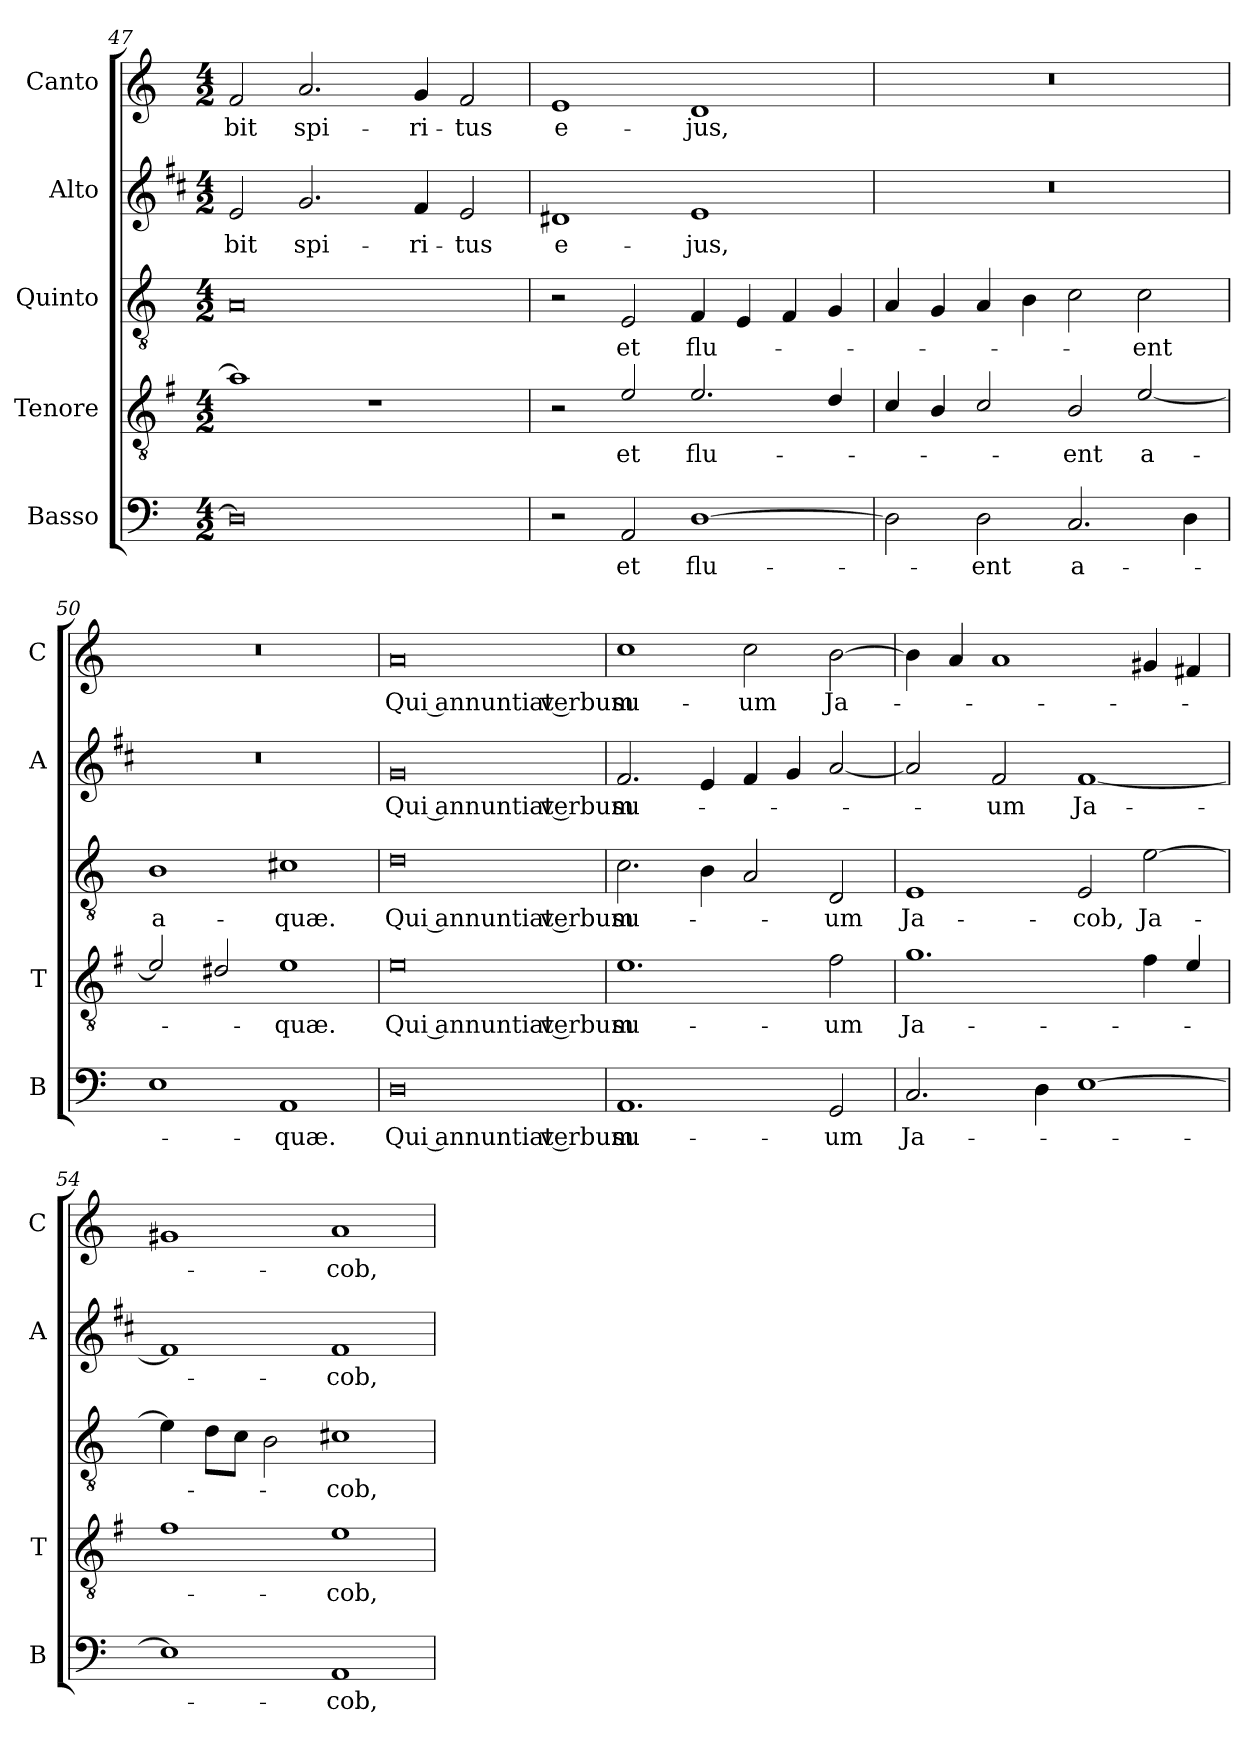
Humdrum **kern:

**kern	**text	**kern	**text	**kern	**text	**kern	**text	**kern	**text
*part5	*part5	*part4	*part4	*part3	*part3	*part2	*part2	*part1	*part1
*staff5	*staff5	*staff4	*staff4	*staff3	*staff3	*staff2	*staff2	*staff1	*staff1
*I"Basso	*	*I"Tenore	*	*I"Quinto	*	*I"Alto	*	*I"Canto	*
*I'B	*	*I'T	*	*	*	*I'A	*	*I'C	*
*clefF4	*	*clefGv2	*	*clefGv2	*	*clefG2	*	*clefG2	*
*	*	*ITrd4c7	*	*	*	*ITrd1c2	*	*	*
*k[]	*	*k[]	*	*k[]	*	*k[]	*	*k[]	*
*C:	*	*C:	*	*C:	*	*C:	*	*C:	*
*M4/2	*	*M4/2	*	*M4/2	*	*M4/2	*	*M4/2	*
=47	=47	=47	=47	=47	=47	=47	=47	=47	=47
!	!	!	!	!	!	!	!LO:LY:b	!	!LO:LY:b
0D]	.	1d]	.	0A	.	2d/	-bit	2f/	-bit
!	!	!	!	!	!	!	!LO:LY:b	!	!LO:LY:b
.	.	.	.	.	.	2.f/	spi-	2.a/	spi-
.	.	1r	.	.	.	.	.	.	.
!	!	!	!	!	!	!	!LO:LY:b	!	!LO:LY:b
.	.	.	.	.	.	4e/	-ri-	4g/	-ri-
!	!	!	!	!	!	!	!LO:LY:b	!	!LO:LY:b
.	.	.	.	.	.	2d/	-tus	2f/	-tus
!!LO:LB:g=z
=48	=48	=48	=48	=48	=48	=48	=48	=48	=48
!	!	!	!	!	!	!	!LO:LY:b	!	!LO:LY:b
2r	.	2r	.	2r	.	1c#X	e-	1e	e-
!	!LO:LY:b	!	!LO:LY:b	!	!LO:LY:b	!	!	!	!
2AA/	et	2A/	et	2E/	et	.	.	.	.
!	!LO:LY:b	!	!LO:LY:b	!	!LO:LY:b	!	!LO:LY:b	!	!LO:LY:b
[1D	flu-	2.A/	flu-	4F/	flu-	1d	-jus,	1d	-jus,
.	.	.	.	4E/	.	.	.	.	.
.	.	.	.	4F/	.	.	.	.	.
.	.	4G/	.	4G/	.	.	.	.	.
=49	=49	=49	=49	=49	=49	=49	=49	=49	=49
2D\]	.	4F/	.	4A/	.	0r	.	0r	.
.	.	4E/	.	4G/	.	.	.	.	.
!	!LO:LY:b	!	!	!	!	!	!	!	!
2D\	-ent	2F/	.	4A/	.	.	.	.	.
.	.	.	.	4B\	.	.	.	.	.
!	!LO:LY:b	!	!LO:LY:b	!	!	!	!	!	!
2.C/	a-	2E/	-ent	2c\	.	.	.	.	.
!	!	!	!LO:LY:b	!	!LO:LY:b	!	!	!	!
.	.	[2A/	a-	2c\	-ent	.	.	.	.
4D\	.	.	.	.	.	.	.	.	.
=50	=50	=50	=50	=50	=50	=50	=50	=50	=50
!	!	!	!	!	!LO:LY:b	!	!	!	!
1E	.	2A/]	.	1B	a-	0r	.	0r	.
.	.	2G#X/	.	.	.	.	.	.	.
!	!LO:LY:b	!	!LO:LY:b	!	!LO:LY:b	!	!	!	!
1AA	-quæ.	1A	-quæ.	1c#X	-quæ.	.	.	.	.
=51	=51	=51	=51	=51	=51	=51	=51	=51	=51
!	!LO:LY:b	!	!LO:LY:b	!	!LO:LY:b	!	!LO:LY:b	!	!LO:LY:b
0D	Qui annuntiat verbum	0A	Qui annuntiat verbum	0d	Qui annuntiat verbum	0f	Qui annuntiat verbum	0a	Qui annuntiat verbum
=52	=52	=52	=52	=52	=52	=52	=52	=52	=52
!	!LO:LY:b	!	!LO:LY:b	!	!LO:LY:b	!	!LO:LY:b	!	!LO:LY:b
1.AA	su-	1.A	su-	2.c\	su-	2.e/	su-	1cc	su-
.	.	.	.	4B\	.	4d/	.	.	.
!	!	!	!	!	!	!	!	!	!LO:LY:b
.	.	.	.	2A/	.	4e/	.	2cc\	-um
.	.	.	.	.	.	4f/	.	.	.
!	!LO:LY:b	!	!LO:LY:b	!	!LO:LY:b	!	!	!	!LO:LY:b
2GG/	-um	2B\	-um	2D/	-um	[2g/	.	[2b\	Ja-
!!LO:LB:g=z
=53	=53	=53	=53	=53	=53	=53	=53	=53	=53
!	!LO:LY:b	!	!LO:LY:b	!	!LO:LY:b	!	!	!	!
2.C/	Ja-	1.c	Ja-	1E	Ja-	2g/]	.	4b\]	.
.	.	.	.	.	.	.	.	4a/	.
!	!	!	!	!	!	!	!LO:LY:b	!	!
.	.	.	.	.	.	2e/	-um	1a	.
4D\	.	.	.	.	.	.	.	.	.
!	!	!	!	!	!LO:LY:b	!	!LO:LY:b	!	!
[1E	.	.	.	2E/	-cob,	[1e	Ja-	.	.
!	!	!	!	!	!LO:LY:b	!	!	!	!
.	.	4B\	.	[2e\	Ja-	.	.	4g#X/	.
.	.	4A/	.	.	.	.	.	4f#X/	.
=54	=54	=54	=54	=54	=54	=54	=54	=54	=54
1E]	.	1B	.	4e\]	.	1e]	.	1g#X	.
.	.	.	.	8d\L	.	.	.	.	.
.	.	.	.	8c\J	.	.	.	.	.
.	.	.	.	2B\	.	.	.	.	.
!	!LO:LY:b	!	!LO:LY:b	!	!LO:LY:b	!	!LO:LY:b	!	!LO:LY:b
1AA	-cob,	1A	-cob,	1c#X	-cob,	1e	-cob,	1a	-cob,
=	=	=	=	=	=	=	=	=	=
*-	*-	*-	*-	*-	*-	*-	*-	*-	*-
